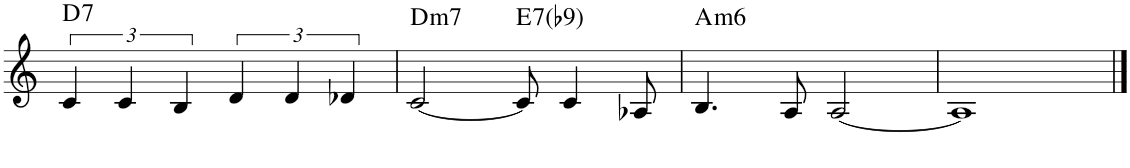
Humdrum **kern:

**kern	**harte
*part1	*part1
*staff1	*
*I"Piano	*
*I'Pno.	*
!!LO:PB:g=z
*clefG2	*
*k[]	*
*M4/4	*
=41	=41
!	!LO:H:kt=7
6c/	D:7
6c/	.
6B/	.
6d/	.
6d/	.
6d-X/	.
=42	=42
!	!LO:H:kt=m7
[2c/	D:min7
!	!LO:H:kt=7
8c/]	E:7(b9)
4c/	.
8A-X/	.
=43	=43
!	!LO:H:kt=m6
4.B/	A:min6
8A/	.
[2A/	.
=44	=44
1A]	.
==	==
*-	*-
